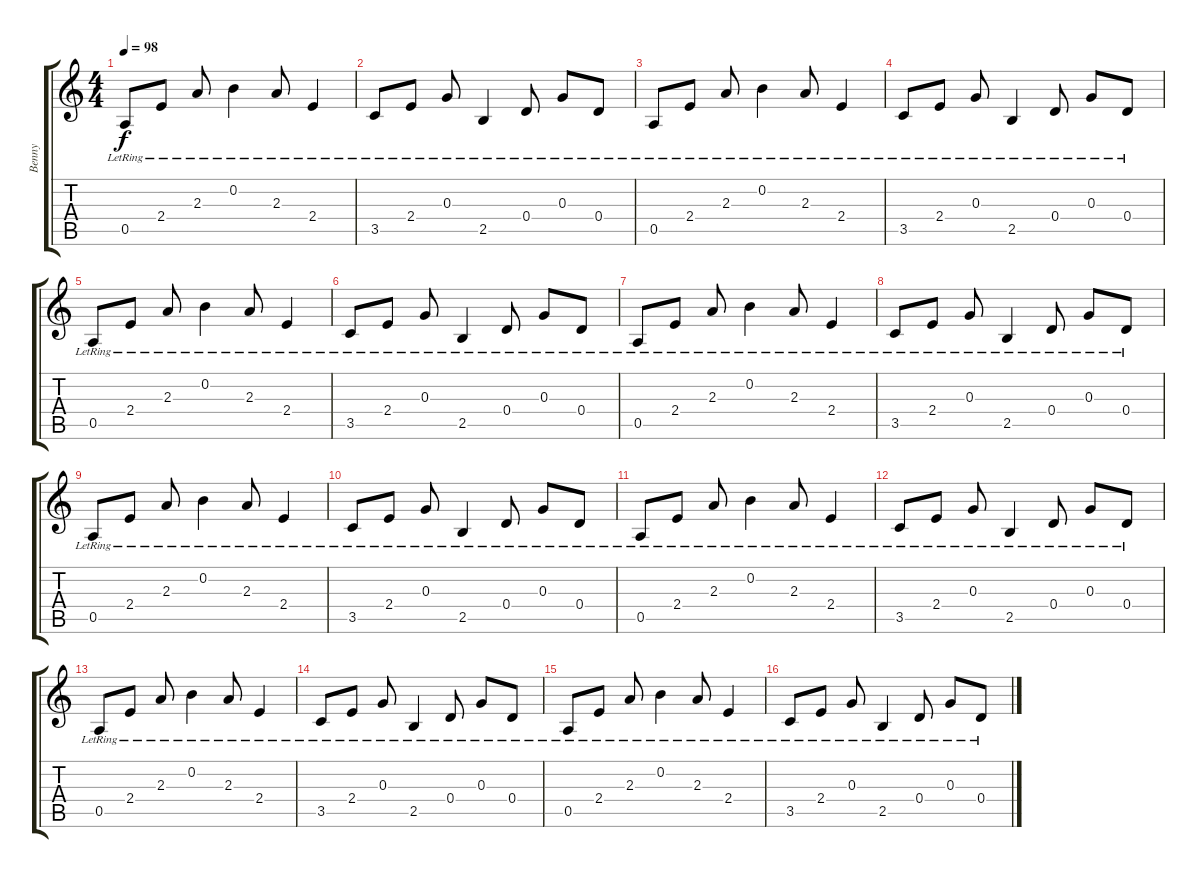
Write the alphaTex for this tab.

\track ("Benny" "Benny") {instrument acousticguitarsteel}
\staff {score tabs}
\tuning (E4 B3 G3 D3 A2 E2) {hide}
\ts (4 4)
\tempo 98
\clef g2
\ks c
0.5{lr}.8{dy f instrument acousticguitarsteel} 2.4{lr}.8 2.3{lr}.8 0.2{lr}.4 2.3{lr}.8 2.4{lr}.4 |
3.5{lr}.8 2.4{lr}.8 0.3{lr}.8 2.5{lr}.4 0.4{lr}.8 0.3{lr}.8 0.4{lr}.8 |
0.5{lr}.8 2.4{lr}.8 2.3{lr}.8 0.2{lr}.4 2.3{lr}.8 2.4{lr}.4 |
3.5{lr}.8 2.4{lr}.8 0.3{lr}.8 2.5{lr}.4 0.4{lr}.8 0.3{lr}.8 0.4{lr}.8 |
0.5{lr}.8 2.4{lr}.8 2.3{lr}.8 0.2{lr}.4 2.3{lr}.8 2.4{lr}.4 |
3.5{lr}.8 2.4{lr}.8 0.3{lr}.8 2.5{lr}.4 0.4{lr}.8 0.3{lr}.8 0.4{lr}.8 |
0.5{lr}.8 2.4{lr}.8 2.3{lr}.8 0.2{lr}.4 2.3{lr}.8 2.4{lr}.4 |
3.5{lr}.8 2.4{lr}.8 0.3{lr}.8 2.5{lr}.4 0.4{lr}.8 0.3{lr}.8 0.4{lr}.8 |
0.5{lr}.8 2.4{lr}.8 2.3{lr}.8 0.2{lr}.4 2.3{lr}.8 2.4{lr}.4 |
3.5{lr}.8 2.4{lr}.8 0.3{lr}.8 2.5{lr}.4 0.4{lr}.8 0.3{lr}.8 0.4{lr}.8 |
0.5{lr}.8 2.4{lr}.8 2.3{lr}.8 0.2{lr}.4 2.3{lr}.8 2.4{lr}.4 |
3.5{lr}.8 2.4{lr}.8 0.3{lr}.8 2.5{lr}.4 0.4{lr}.8 0.3{lr}.8 0.4{lr}.8 |
0.5{lr}.8 2.4{lr}.8 2.3{lr}.8 0.2{lr}.4 2.3{lr}.8 2.4{lr}.4 |
3.5{lr}.8 2.4{lr}.8 0.3{lr}.8 2.5{lr}.4 0.4{lr}.8 0.3{lr}.8 0.4{lr}.8 |
0.5{lr}.8 2.4{lr}.8 2.3{lr}.8 0.2{lr}.4 2.3{lr}.8 2.4{lr}.4 |
3.5{lr}.8 2.4{lr}.8 0.3{lr}.8 2.5{lr}.4 0.4{lr}.8 0.3{lr}.8 0.4{lr}.8
